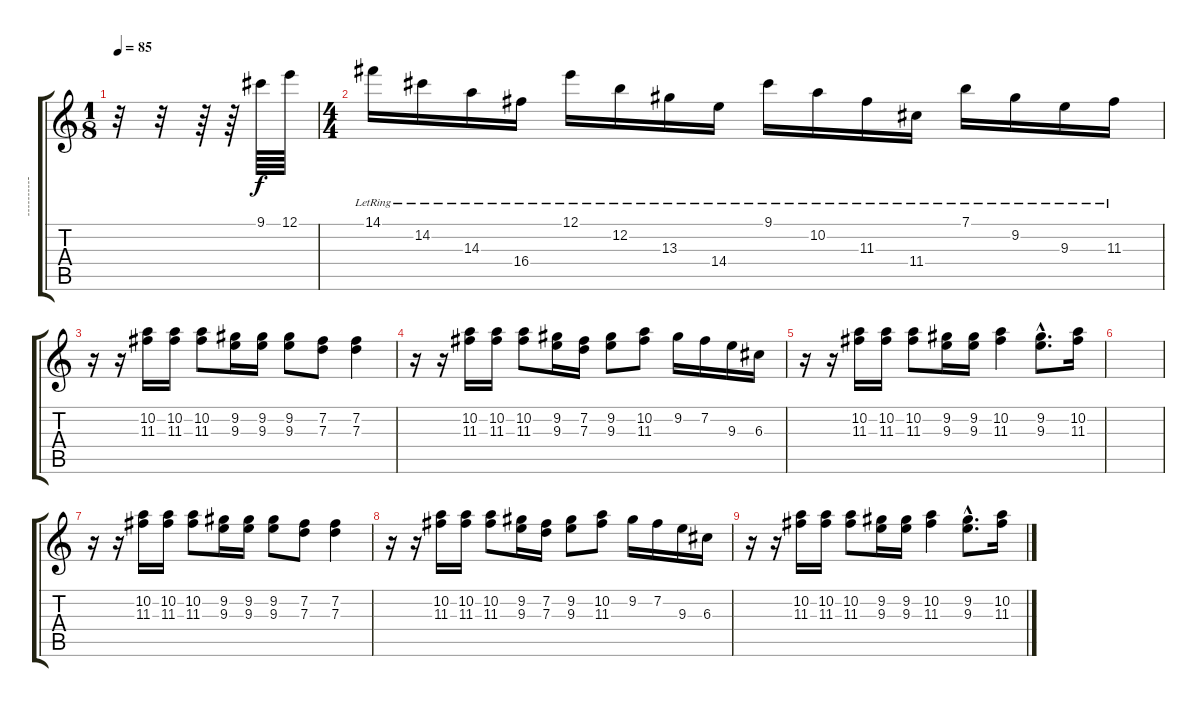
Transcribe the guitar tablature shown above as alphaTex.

\track ("-----------Made------------" "----------") {instrument brightacousticpiano}
\staff {score tabs}
\tuning (E5 B4 G4 D4 A3 E3) {hide}
\ts (1 8)
\tempo 85
\clef g2
\ks c
r.32{dy f instrument brightacousticpiano} r.32 r.64 r.64 9.1.64 12.1.64 |
\ts (4 4)
14.1{lr}.16 14.2{lr}.16 14.3{lr}.16 16.4{lr}.16 12.1{lr}.16 12.2{lr}.16 13.3{lr}.16 14.4{lr}.16 9.1{lr}.16 10.2{lr}.16 11.3{lr}.16 11.4{lr}.16 7.1{lr}.16 9.2{lr}.16 9.3{lr}.16 11.3{lr}.16 |
r.16 r.16 (10.2 11.3).16 (10.2 11.3).16 (10.2 11.3).8 (9.2 9.3).16 (9.2 9.3).16 (9.2 9.3).8 (7.2 7.3).8 (7.2 7.3).4 |
r.16 r.16 (10.2 11.3).16 (10.2 11.3).16 (10.2 11.3).8 (9.2 9.3).16 (7.2 7.3).16 (9.2 9.3).8 (10.2 11.3).8 9.2.16 7.2.16 9.3.16 6.3.16 |
r.16 r.16 (10.2 11.3).16 (10.2 11.3).16 (10.2 11.3).8 (9.2 9.3).16 (9.2 9.3).16 (10.2 11.3).4 (9.2{hac} 9.3{hac}).8{d} (10.2 11.3).16 |
|
r.16 r.16 (10.2 11.3).16 (10.2 11.3).16 (10.2 11.3).8 (9.2 9.3).16 (9.2 9.3).16 (9.2 9.3).8 (7.2 7.3).8 (7.2 7.3).4 |
r.16 r.16 (10.2 11.3).16 (10.2 11.3).16 (10.2 11.3).8 (9.2 9.3).16 (7.2 7.3).16 (9.2 9.3).8 (10.2 11.3).8 9.2.16 7.2.16 9.3.16 6.3.16 |
r.16 r.16 (10.2 11.3).16 (10.2 11.3).16 (10.2 11.3).8 (9.2 9.3).16 (9.2 9.3).16 (10.2 11.3).4 (9.2{hac} 9.3{hac}).8{d} (10.2 11.3).16
